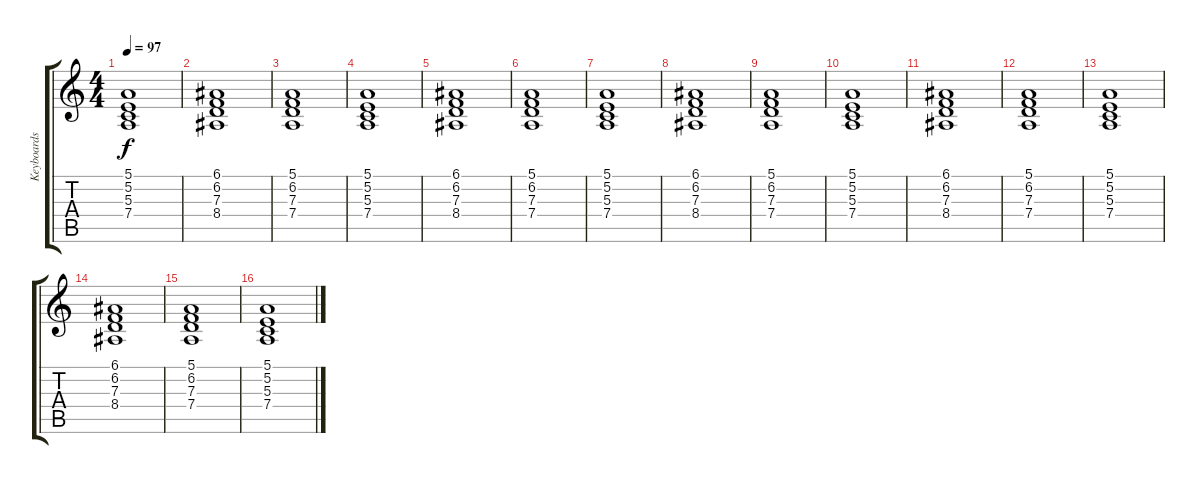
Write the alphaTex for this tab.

\track ("Keyboards" "Keyboards") {instrument pad2warm}
\staff {score tabs}
\tuning (E4 B3 G3 D3 A2 E2) {hide}
\ts (4 4)
\tempo 97
\clef g2
\ks c
(5.1 5.2 5.3 7.4).1{dy f} |
(6.1 6.2 7.3 8.4).1 |
(5.1 6.2 7.3 7.4).1 |
(5.1 5.2 5.3 7.4).1 |
(6.1 6.2 7.3 8.4).1 |
(5.1 6.2 7.3 7.4).1 |
(5.1 5.2 5.3 7.4).1 |
(6.1 6.2 7.3 8.4).1 |
(5.1 6.2 7.3 7.4).1 |
(5.1 5.2 5.3 7.4).1 |
(6.1 6.2 7.3 8.4).1 |
(5.1 6.2 7.3 7.4).1 |
(5.1 5.2 5.3 7.4).1 |
(6.1 6.2 7.3 8.4).1 |
(5.1 6.2 7.3 7.4).1 |
(5.1 5.2 5.3 7.4).1
